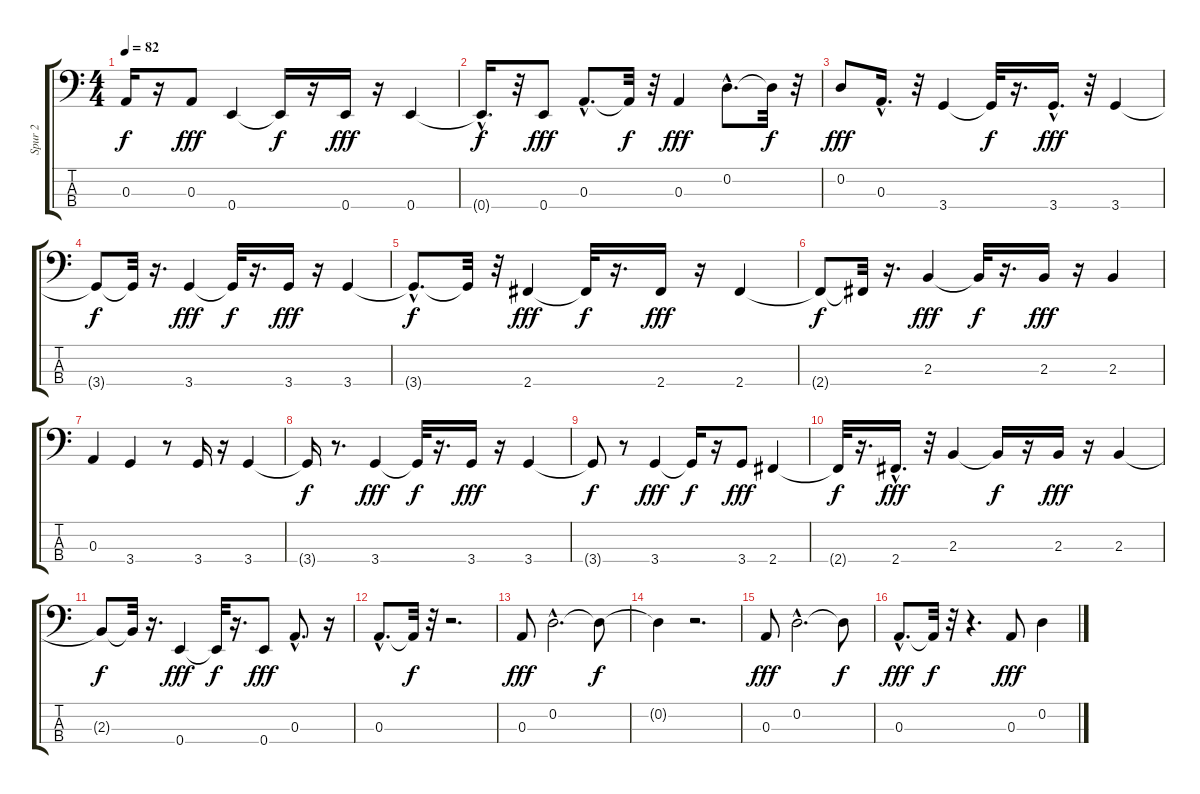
\track ("Spur 2" "Spur 2") {instrument fretlessbass}
\staff {score tabs}
\tuning (G2 D2 A1 E1) {hide}
\ts (4 4)
\tempo 82
\clef f4
\ks c
0.3{t}.16{dy f} r.16 0.3.8{dy fff} 0.4.4 0.4{t}.16{dy f} r.16 0.4.16{dy fff} r.16 0.4.4 |
0.4{hac t}.16{d dy f} r.32 0.4.8{dy fff} 0.3{hac}.8{d} 0.3{t}.32{dy f} r.32 0.3.4{dy fff} 0.2{hac}.8{d} 0.2{t}.32{dy f} r.32 |
0.2.8{dy fff} 0.3{hac}.16{d} r.32 3.4.4 3.4{t}.32{dy f} r.16{d} 3.4{hac}.16{d dy fff} r.32 3.4.4 |
3.4{t}.8{dy f} 3.4{t}.32 r.16{d} 3.4.4{dy fff} 3.4{t}.32{dy f} r.16{d} 3.4.16{dy fff} r.16 3.4.4 |
3.4{hac t}.8{d dy f} 3.4{t}.32 r.32 2.4.4{dy fff} 2.4{t}.32{dy f} r.16{d} 2.4.16{dy fff} r.16 2.4.4 |
2.4{t}.8{dy f} 2.4{t}.32 r.16{d} 2.3.4{dy fff} 2.3{t}.32{dy f} r.16{d} 2.3.16{dy fff} r.16 2.3.4 |
0.3.4 3.4.4 r.8 3.4.16 r.16 3.4.4 |
3.4{t}.16{dy f} r.8{d} 3.4.4{dy fff} 3.4{t}.32{dy f} r.16{d} 3.4.16{dy fff} r.16 3.4.4 |
3.4{t}.8{dy f} r.8 3.4.4{dy fff} 3.4{t}.16{dy f} r.16 3.4.8{dy fff} 2.4.4 |
2.4{t}.32{dy f} r.16{d} 2.4{hac}.16{d dy fff} r.32 2.3.4 2.3{t}.16{dy f} r.16 2.3.16{dy fff} r.16 2.3.4 |
2.3{t}.8{dy f} 2.3{t}.32 r.16{d} 0.4.4{dy fff} 0.4{t}.32{dy f} r.16{d} 0.4.8{dy fff} 0.3{hac}.8{d} r.16 |
0.3{hac}.8{d} 0.3{t}.32{dy f} r.32 r.2{d} |
0.3.8{dy fff} 0.2{hac}.2{d} 0.2{t}.8{dy f} |
0.2{t}.4 r.2{d} |
0.3.8{dy fff} 0.2{hac}.2{d} 0.2{t}.8{dy f} |
0.3{hac}.8{d dy fff} 0.3{t}.32{dy f} r.32 r.4{d} 0.3.8{dy fff} 0.2.4
